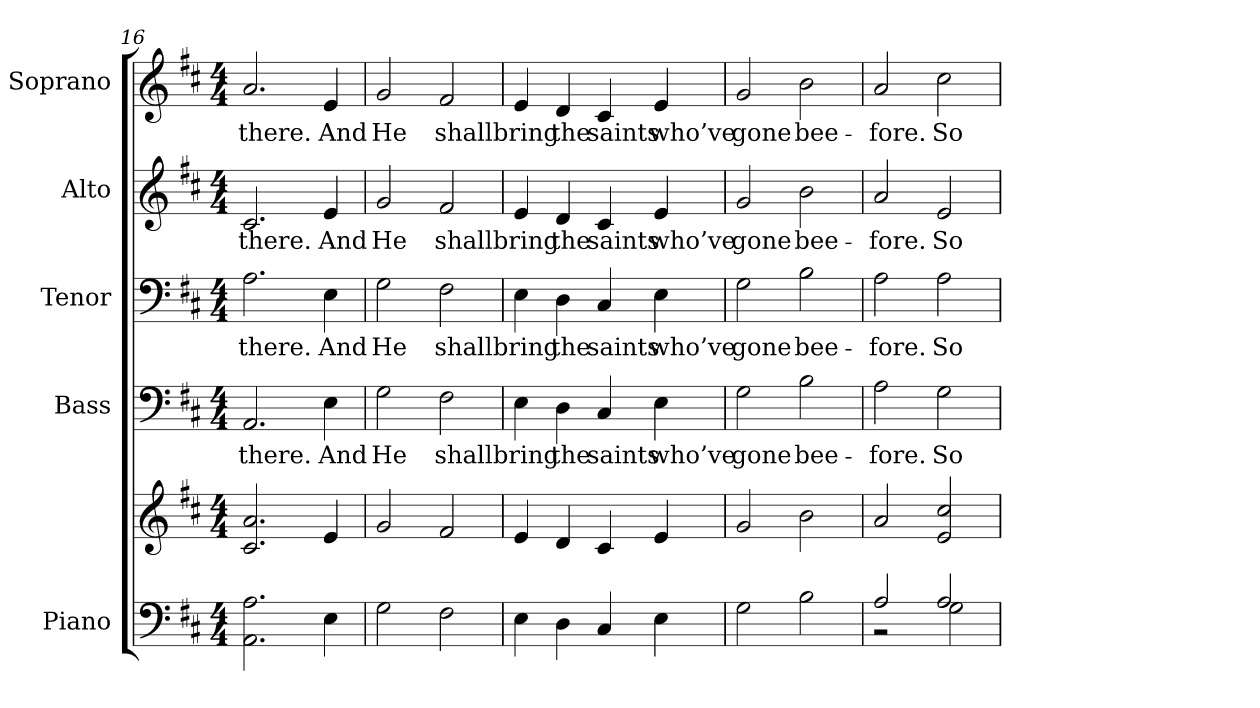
**kern	**kern	**kern	**text	**kern	**text	**kern	**text	**kern	**text
*part5	*part5	*part4	*part4	*part3	*part3	*part2	*part2	*part1	*part1
*staff6	*staff5	*staff4	*staff4	*staff3	*staff3	*staff2	*staff2	*staff1	*staff1
*I"Piano	*	*I"Bass	*	*I"Tenor	*	*I"Alto	*	*I"Soprano	*
*I'Pno.	*	*I'B.	*	*I'T.	*	*I'A.	*	*I'S.	*
!!LO:PB:g=z
*clefF4	*clefG2	*clefF4	*	*clefF4	*	*clefG2	*	*clefG2	*
*k[f#c#]	*k[f#c#]	*k[f#c#]	*	*k[f#c#]	*	*k[f#c#]	*	*k[f#c#]	*
*D:	*D:	*D:	*	*D:	*	*D:	*	*D:	*
*M4/4	*M4/4	*M4/4	*	*M4/4	*	*M4/4	*	*M4/4	*
=16	=16	=16	=16	=16	=16	=16	=16	=16	=16
!	!	!	!LO:LY:b:color=#000000	!	!	!	!	!	!
!	!	!	!	!	!LO:LY:b:color=#000000	!	!	!	!
!	!	!	!	!	!	!	!LO:LY:b:color=#000000	!	!
!	!	!	!	!	!	!	!	!	!LO:LY:b:color=#000000
2.AAi\ 2.Ai	2.c#i/ 2.ai	2.AAi/	there.	2.Ai\	there.	2.c#i/	there.	2.ai/	there.
!	!	!	!LO:LY:b:color=#000000	!	!	!	!	!	!
!	!	!	!	!	!LO:LY:b:color=#000000	!	!	!	!
!	!	!	!	!	!	!	!LO:LY:b:color=#000000	!	!
!	!	!	!	!	!	!	!	!	!LO:LY:b:color=#000000
4Ei\	4ei/	4Ei\	And	4Ei\	And	4ei/	And	4ei/	And
=17	=17	=17	=17	=17	=17	=17	=17	=17	=17
!	!	!	!LO:LY:b:color=#000000	!	!	!	!	!	!
!	!	!	!	!	!LO:LY:b:color=#000000	!	!	!	!
!	!	!	!	!	!	!	!LO:LY:b:color=#000000	!	!
!	!	!	!	!	!	!	!	!	!LO:LY:b:color=#000000
2Gi\	2gi/	2Gi\	He	2Gi\	He	2gi/	He	2gi/	He
!	!	!	!LO:LY:b:color=#000000	!	!	!	!	!	!
!	!	!	!	!	!LO:LY:b:color=#000000	!	!	!	!
!	!	!	!	!	!	!	!LO:LY:b:color=#000000	!	!
!	!	!	!	!	!	!	!	!	!LO:LY:b:color=#000000
2F#i\	2f#i/	2F#i\	shall	2F#i\	shall	2f#i/	shall	2f#i/	shall
=18	=18	=18	=18	=18	=18	=18	=18	=18	=18
!	!	!	!LO:LY:b:color=#000000	!	!	!	!	!	!
!	!	!	!	!	!LO:LY:b:color=#000000	!	!	!	!
!	!	!	!	!	!	!	!LO:LY:b:color=#000000	!	!
!	!	!	!	!	!	!	!	!	!LO:LY:b:color=#000000
4Ei\	4ei/	4Ei\	bring	4Ei\	bring	4ei/	bring	4ei/	bring
!	!	!	!LO:LY:b:color=#000000	!	!	!	!	!	!
!	!	!	!	!	!LO:LY:b:color=#000000	!	!	!	!
!	!	!	!	!	!	!	!LO:LY:b:color=#000000	!	!
!	!	!	!	!	!	!	!	!	!LO:LY:b:color=#000000
4Di\	4di/	4Di\	the	4Di\	the	4di/	the	4di/	the
!	!	!	!LO:LY:b:color=#000000	!	!	!	!	!	!
!	!	!	!	!	!LO:LY:b:color=#000000	!	!	!	!
!	!	!	!	!	!	!	!LO:LY:b:color=#000000	!	!
!	!	!	!	!	!	!	!	!	!LO:LY:b:color=#000000
4C#i/	4c#i/	4C#i/	saints	4C#i/	saints	4c#i/	saints	4c#i/	saints
!	!	!	!LO:LY:b:color=#000000	!	!	!	!	!	!
!	!	!	!	!	!LO:LY:b:color=#000000	!	!	!	!
!	!	!	!	!	!	!	!LO:LY:b:color=#000000	!	!
!	!	!	!	!	!	!	!	!	!LO:LY:b:color=#000000
4Ei\	4ei/	4Ei\	who’ve	4Ei\	who’ve	4ei/	who’ve	4ei/	who’ve
!!LO:PB:g=z
=19	=19	=19	=19	=19	=19	=19	=19	=19	=19
!	!	!	!LO:LY:b:color=#000000	!	!	!	!	!	!
!	!	!	!	!	!LO:LY:b:color=#000000	!	!	!	!
!	!	!	!	!	!	!	!LO:LY:b:color=#000000	!	!
!	!	!	!	!	!	!	!	!	!LO:LY:b:color=#000000
2Gi\	2gi/	2Gi\	gone	2Gi\	gone	2gi/	gone	2gi/	gone
!	!	!	!LO:LY:b:color=#000000	!	!	!	!	!	!
!	!	!	!	!	!LO:LY:b:color=#000000	!	!	!	!
!	!	!	!	!	!	!	!LO:LY:b:color=#000000	!	!
!	!	!	!	!	!	!	!	!	!LO:LY:b:color=#000000
2Bi\	2bi\	2Bi\	bee-	2Bi\	bee-	2bi\	bee-	2bi\	bee-
=20	=20	=20	=20	=20	=20	=20	=20	=20	=20
*^	*	*	*	*	*	*	*	*	*
!	!	!	!	!LO:LY:b:color=#000000	!	!	!	!	!	!
!	!	!	!	!	!	!LO:LY:b:color=#000000	!	!	!	!
!	!	!	!	!	!	!	!	!LO:LY:b:color=#000000	!	!
!	!	!	!	!	!	!	!	!	!	!LO:LY:b:color=#000000
2Ai/	2r	2ai/	2Ai\	-fore.	2Ai\	-fore.	2ai/	-fore.	2ai/	-fore.
!	!	!	!	!LO:LY:b:color=#000000	!	!	!	!	!	!
!	!	!	!	!	!	!LO:LY:b:color=#000000	!	!	!	!
!	!	!	!	!	!	!	!	!LO:LY:b:color=#000000	!	!
!	!	!	!	!	!	!	!	!	!	!LO:LY:b:color=#000000
2Ai/	2Gi\	2ei/ 2cc#i	2Gi\	So	2Ai\	So	2ei/	So	2cc#i\	So
*v	*v	*	*	*	*	*	*	*	*	*
=	=	=	=	=	=	=	=	=	=
*-	*-	*-	*-	*-	*-	*-	*-	*-	*-
